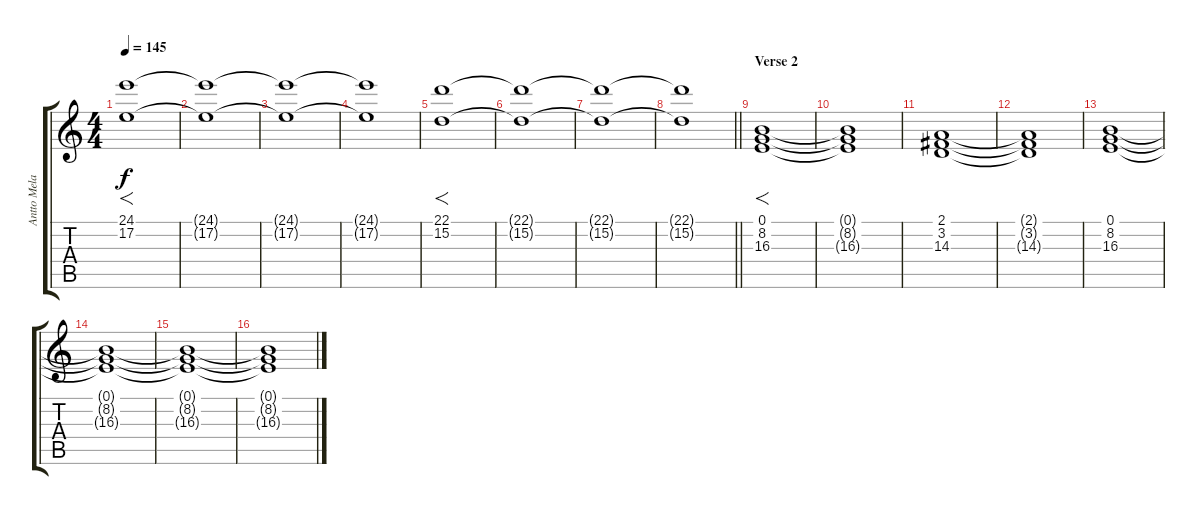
\track ("Antto Melasniemi (Keyboard)" "Antto Mela") {instrument choiraahs}
\staff {score tabs}
\tuning (E4 B3 G3 D3 A2 E2) {hide}
\ts (4 4)
\tempo 145
\clef g2
\ks c
(24.1 17.2).1{f dy f} |
(24.1{t} 17.2{t}).1 |
(24.1{t} 17.2{t}).1 |
(24.1{t} 17.2{t}).1 |
(22.1 15.2).1{f} |
(22.1{t} 15.2{t}).1 |
(22.1{t} 15.2{t}).1 |
\barLineRight lightlight
(22.1{t} 15.2{t}).1 |
\section ("" "Verse 2")
(0.1 8.2 16.3).1{f volume 7} |
(0.1{t} 8.2{t} 16.3{t}).1 |
(2.1 3.2 14.3).1 |
(2.1{t} 3.2{t} 14.3{t}).1 |
(0.1 8.2 16.3).1 |
(0.1{t} 8.2{t} 16.3{t}).1 |
(0.1{t} 8.2{t} 16.3{t}).1 |
(0.1{t} 8.2{t} 16.3{t}).1
